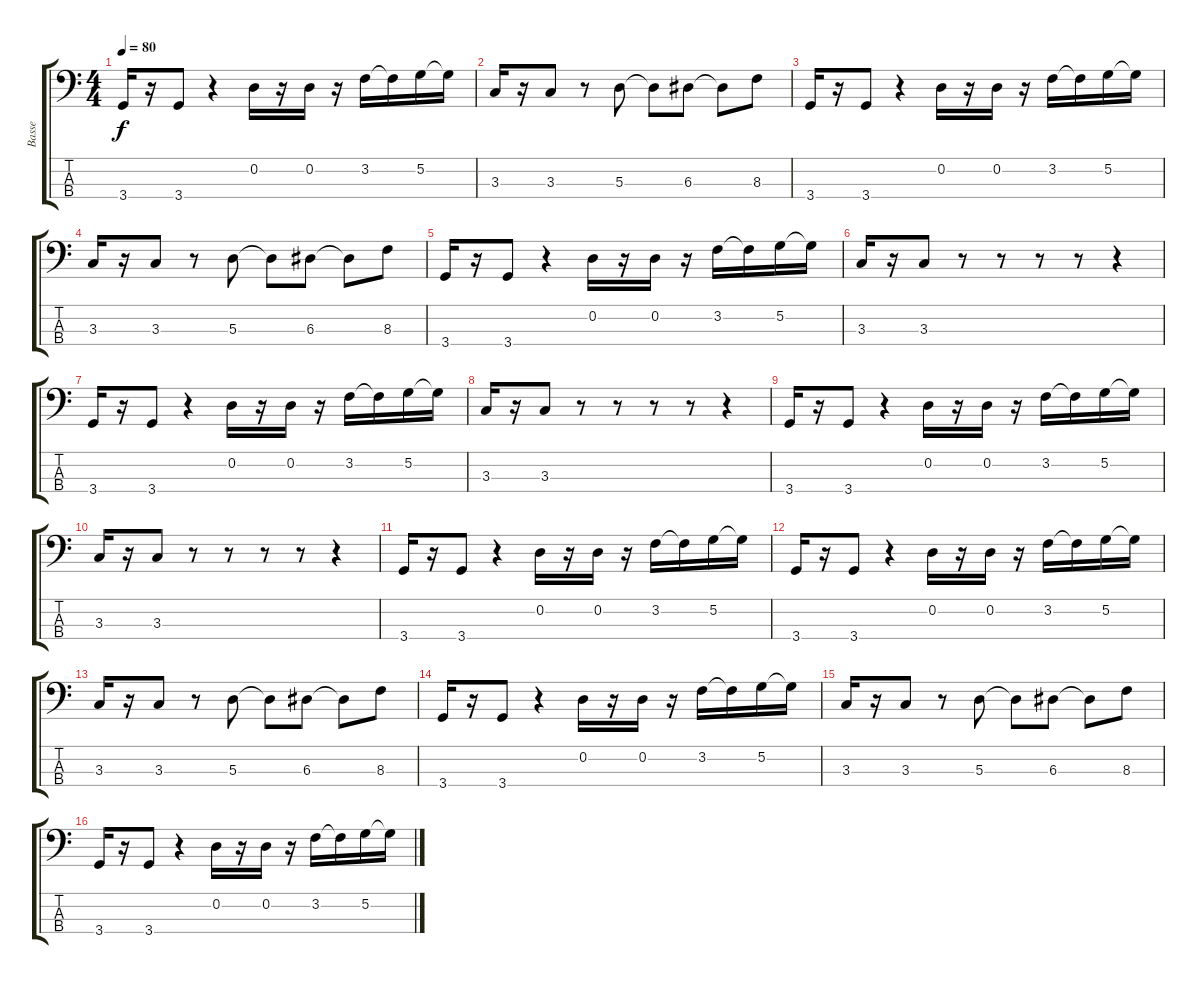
\track ("Basse" "Basse") {instrument fretlessbass}
\staff {score tabs}
\tuning (G2 D2 A1 E1) {hide}
\ts (4 4)
\tempo 80
\clef f4
\ks c
3.4.16{dy f} r.16 3.4.8 r.4 0.2.16 r.16 0.2.16 r.16 3.2.16 3.2{t}.16 5.2.16 5.2{t}.16 |
3.3.16 r.16 3.3.8 r.8 5.3.8 5.3{t}.8 6.3.8 6.3{t}.8 8.3.8 |
3.4.16 r.16 3.4.8 r.4 0.2.16 r.16 0.2.16 r.16 3.2.16 3.2{t}.16 5.2.16 5.2{t}.16 |
3.3.16 r.16 3.3.8 r.8 5.3.8 5.3{t}.8 6.3.8 6.3{t}.8 8.3.8 |
3.4.16 r.16 3.4.8 r.4 0.2.16 r.16 0.2.16 r.16 3.2.16 3.2{t}.16 5.2.16 5.2{t}.16 |
3.3.16 r.16 3.3.8 r.8 r.8 r.8 r.8 r.4 |
3.4.16 r.16 3.4.8 r.4 0.2.16 r.16 0.2.16 r.16 3.2.16 3.2{t}.16 5.2.16 5.2{t}.16 |
3.3.16 r.16 3.3.8 r.8 r.8 r.8 r.8 r.4 |
3.4.16 r.16 3.4.8 r.4 0.2.16 r.16 0.2.16 r.16 3.2.16 3.2{t}.16 5.2.16 5.2{t}.16 |
3.3.16 r.16 3.3.8 r.8 r.8 r.8 r.8 r.4 |
3.4.16 r.16 3.4.8 r.4 0.2.16 r.16 0.2.16 r.16 3.2.16 3.2{t}.16 5.2.16 5.2{t}.16 |
3.4.16 r.16 3.4.8 r.4 0.2.16 r.16 0.2.16 r.16 3.2.16 3.2{t}.16 5.2.16 5.2{t}.16 |
3.3.16 r.16 3.3.8 r.8 5.3.8 5.3{t}.8 6.3.8 6.3{t}.8 8.3.8 |
3.4.16 r.16 3.4.8 r.4 0.2.16 r.16 0.2.16 r.16 3.2.16 3.2{t}.16 5.2.16 5.2{t}.16 |
3.3.16 r.16 3.3.8 r.8 5.3.8 5.3{t}.8 6.3.8 6.3{t}.8 8.3.8 |
3.4.16 r.16 3.4.8 r.4 0.2.16 r.16 0.2.16 r.16 3.2.16 3.2{t}.16 5.2.16 5.2{t}.16
